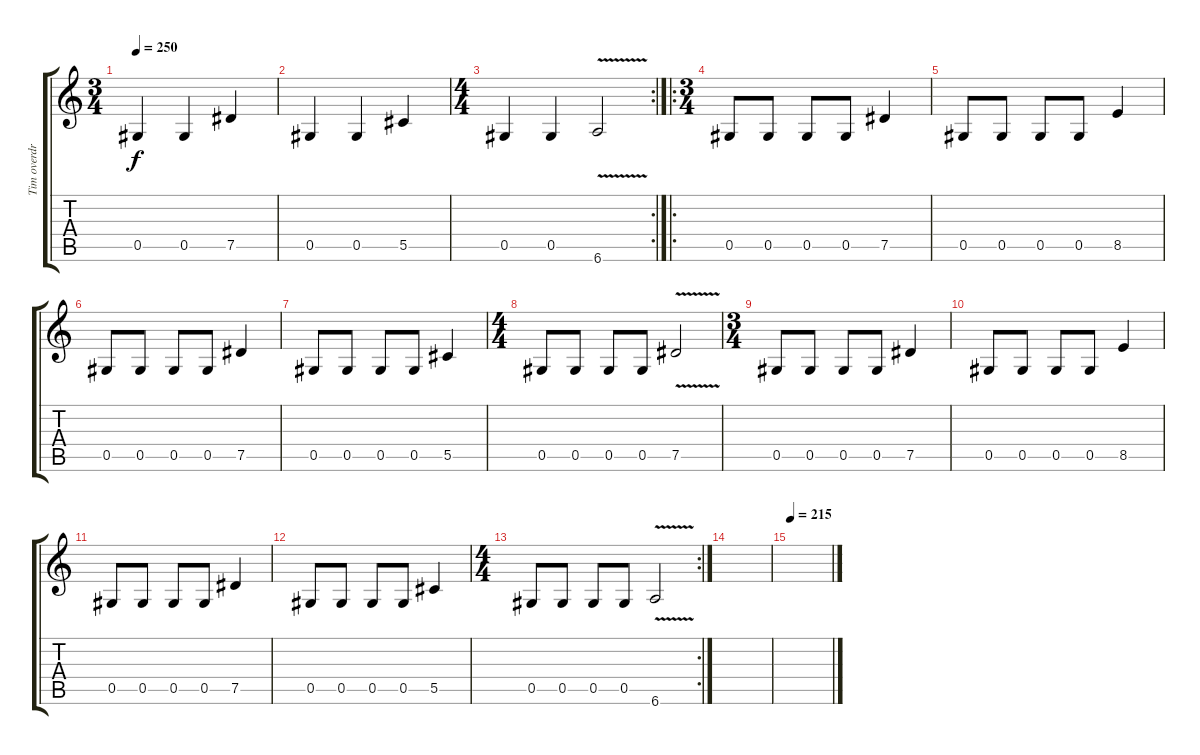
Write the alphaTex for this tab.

\track ("Tim overdrive" "Tim overdr") {instrument overdrivenguitar}
\staff {score tabs}
\tuning (Eb4 Bb3 Gb3 Db3 Ab2 Eb2) {hide}
\ts (3 4)
\tempo 250
\clef g2
\ks c
0.5.4{dy f} 0.5.4 7.5.4 |
0.5.4 0.5.4 5.5.4 |
\rc 2
\ts (4 4)
0.5.4 0.5.4 6.6{v}.2 |
\ro
\ts (3 4)
0.5.8 0.5.8 0.5.8 0.5.8 7.5.4 |
0.5.8 0.5.8 0.5.8 0.5.8 8.5.4 |
0.5.8 0.5.8 0.5.8 0.5.8 7.5.4 |
0.5.8 0.5.8 0.5.8 0.5.8 5.5.4 |
\ts (4 4)
0.5.8 0.5.8 0.5.8 0.5.8 7.5{v}.2 |
\ts (3 4)
0.5.8 0.5.8 0.5.8 0.5.8 7.5.4 |
0.5.8 0.5.8 0.5.8 0.5.8 8.5.4 |
0.5.8 0.5.8 0.5.8 0.5.8 7.5.4 |
0.5.8 0.5.8 0.5.8 0.5.8 5.5.4 |
\rc 2
\ts (4 4)
0.5.8 0.5.8 0.5.8 0.5.8 6.6{v}.2 |
|
\tempo 215
